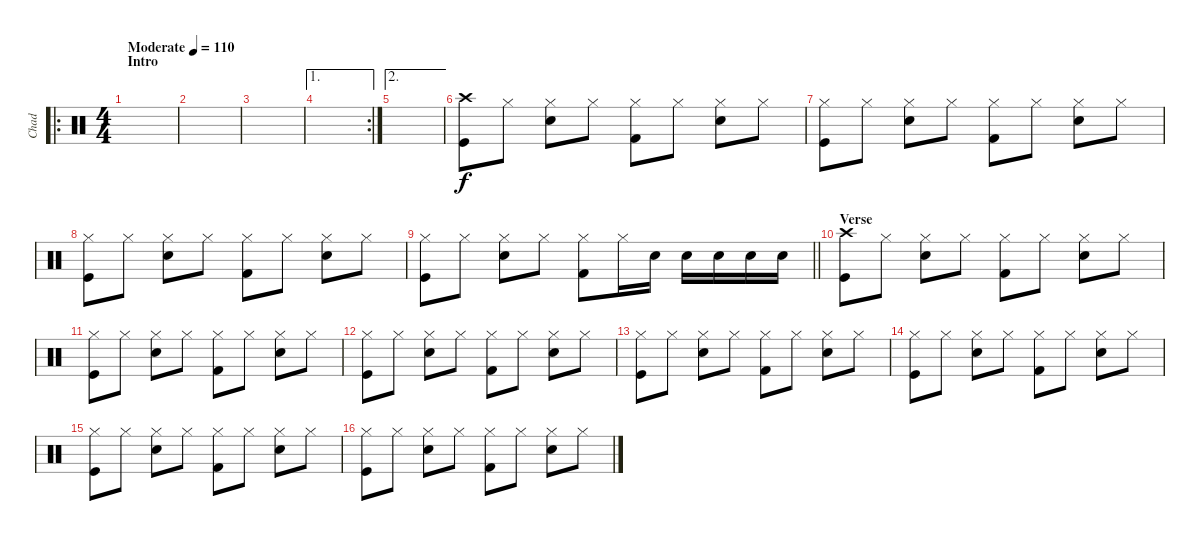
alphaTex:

\track ("Chad" "Chad") {instrument percussion}
\staff {score}
\articulation defaults
\ro
\ts (4 4)
\section ("" "Intro")
\tempo (110 "Moderate")
\clef neutral
\ks c
|
|
|
\ae 1
\rc 2
|
\ae 2
|
("Crash high (hit)" "Kick (hit)").8 "Hi-Hat (closed)".8 ("Hi-Hat (closed)" "Snare (hit) 2").8 "Hi-Hat (closed)".8 ("Hi-Hat (closed)" "Kick (hit) 2").8 "Hi-Hat (closed)".8 ("Hi-Hat (closed)" "Snare (hit) 2").8 "Hi-Hat (closed)".8 |
("Hi-Hat (closed)" "Kick (hit)").8 "Hi-Hat (closed)".8 ("Hi-Hat (closed)" "Snare (hit) 2").8 "Hi-Hat (closed)".8 ("Hi-Hat (closed)" "Kick (hit) 2").8 "Hi-Hat (closed)".8 ("Hi-Hat (closed)" "Snare (hit) 2").8 "Hi-Hat (closed)".8 |
("Hi-Hat (closed)" "Kick (hit)").8 "Hi-Hat (closed)".8 ("Hi-Hat (closed)" "Snare (hit) 2").8 "Hi-Hat (closed)".8 ("Hi-Hat (closed)" "Kick (hit) 2").8 "Hi-Hat (closed)".8 ("Hi-Hat (closed)" "Snare (hit) 2").8 "Hi-Hat (closed)".8 |
\barLineRight lightlight
("Hi-Hat (closed)" "Kick (hit)").8 "Hi-Hat (closed)".8 ("Hi-Hat (closed)" "Snare (hit) 2").8 "Hi-Hat (closed)".8 ("Hi-Hat (closed)" "Kick (hit) 2").8 "Hi-Hat (closed)".16 "Snare (hit) 2".16 "Snare (hit) 2".16 "Snare (hit) 2".16 "Snare (hit) 2".16 "Snare (hit) 2".16 |
\section ("" "Verse")
("Crash high (hit)" "Kick (hit)").8 "Hi-Hat (closed)".8 ("Hi-Hat (closed)" "Snare (hit) 2").8 "Hi-Hat (closed)".8 ("Hi-Hat (closed)" "Kick (hit) 2").8 "Hi-Hat (closed)".8 ("Hi-Hat (closed)" "Snare (hit) 2").8 "Hi-Hat (closed)".8 |
("Hi-Hat (closed)" "Kick (hit)").8 "Hi-Hat (closed)".8 ("Hi-Hat (closed)" "Snare (hit) 2").8 "Hi-Hat (closed)".8 ("Hi-Hat (closed)" "Kick (hit) 2").8 "Hi-Hat (closed)".8 ("Hi-Hat (closed)" "Snare (hit) 2").8 "Hi-Hat (closed)".8 |
("Hi-Hat (closed)" "Kick (hit)").8 "Hi-Hat (closed)".8 ("Hi-Hat (closed)" "Snare (hit) 2").8 "Hi-Hat (closed)".8 ("Hi-Hat (closed)" "Kick (hit) 2").8 "Hi-Hat (closed)".8 ("Hi-Hat (closed)" "Snare (hit) 2").8 "Hi-Hat (closed)".8 |
("Hi-Hat (closed)" "Kick (hit)").8 "Hi-Hat (closed)".8 ("Hi-Hat (closed)" "Snare (hit) 2").8 "Hi-Hat (closed)".8 ("Hi-Hat (closed)" "Kick (hit) 2").8 "Hi-Hat (closed)".8 ("Hi-Hat (closed)" "Snare (hit) 2").8 "Hi-Hat (closed)".8 |
("Hi-Hat (closed)" "Kick (hit)").8 "Hi-Hat (closed)".8 ("Hi-Hat (closed)" "Snare (hit) 2").8 "Hi-Hat (closed)".8 ("Hi-Hat (closed)" "Kick (hit) 2").8 "Hi-Hat (closed)".8 ("Hi-Hat (closed)" "Snare (hit) 2").8 "Hi-Hat (closed)".8 |
("Hi-Hat (closed)" "Kick (hit)").8 "Hi-Hat (closed)".8 ("Hi-Hat (closed)" "Snare (hit) 2").8 "Hi-Hat (closed)".8 ("Hi-Hat (closed)" "Kick (hit) 2").8 "Hi-Hat (closed)".8 ("Hi-Hat (closed)" "Snare (hit) 2").8 "Hi-Hat (closed)".8 |
("Hi-Hat (closed)" "Kick (hit)").8 "Hi-Hat (closed)".8 ("Hi-Hat (closed)" "Snare (hit) 2").8 "Hi-Hat (closed)".8 ("Hi-Hat (closed)" "Kick (hit) 2").8 "Hi-Hat (closed)".8 ("Hi-Hat (closed)" "Snare (hit) 2").8 "Hi-Hat (closed)".8
